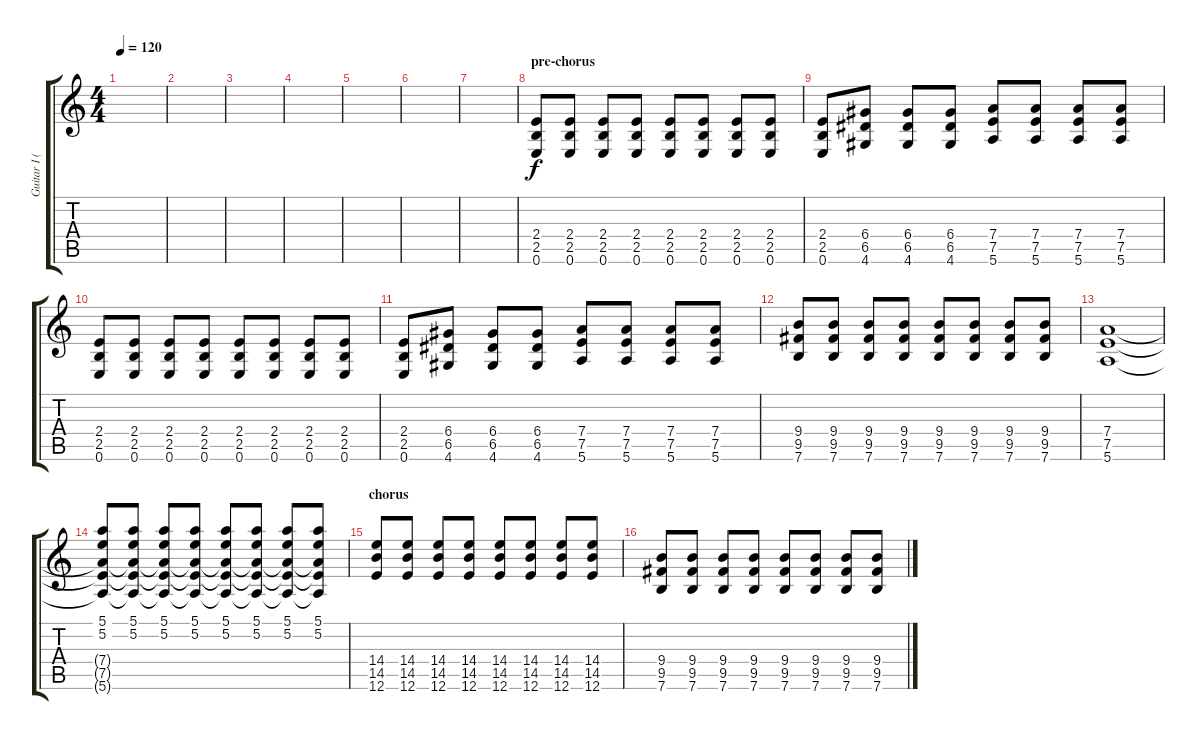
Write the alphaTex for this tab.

\track ("Guitar I (electric/distortion)" "Guitar I (") {instrument distortionguitar}
\staff {score tabs}
\tuning (E4 B3 G3 D3 A2 E2) {hide}
\ts (4 4)
\tempo 120
\clef g2
\ks c
|
|
|
|
|
|
|
\section ("" "pre-chorus")
(2.4 2.5 0.6).8 (2.4 2.5 0.6).8 (2.4 2.5 0.6).8 (2.4 2.5 0.6).8 (2.4 2.5 0.6).8 (2.4 2.5 0.6).8 (2.4 2.5 0.6).8 (2.4 2.5 0.6).8 |
(2.4 2.5 0.6).8 (6.4 6.5 4.6).8 (6.4 6.5 4.6).8 (6.4 6.5 4.6).8 (7.4 7.5 5.6).8 (7.4 7.5 5.6).8 (7.4 7.5 5.6).8 (7.4 7.5 5.6).8 |
(2.4 2.5 0.6).8 (2.4 2.5 0.6).8 (2.4 2.5 0.6).8 (2.4 2.5 0.6).8 (2.4 2.5 0.6).8 (2.4 2.5 0.6).8 (2.4 2.5 0.6).8 (2.4 2.5 0.6).8 |
(2.4 2.5 0.6).8 (6.4 6.5 4.6).8 (6.4 6.5 4.6).8 (6.4 6.5 4.6).8 (7.4 7.5 5.6).8 (7.4 7.5 5.6).8 (7.4 7.5 5.6).8 (7.4 7.5 5.6).8 |
(9.4 9.5 7.6).8 (9.4 9.5 7.6).8 (9.4 9.5 7.6).8 (9.4 9.5 7.6).8 (9.4 9.5 7.6).8 (9.4 9.5 7.6).8 (9.4 9.5 7.6).8 (9.4 9.5 7.6).8 |
(7.4 7.5 5.6).1 |
(5.1 5.2 7.4{t} 7.5{t} 5.6{t}).8 (5.1 5.2 7.4{t} 7.5{t} 5.6{t}).8 (5.1 5.2 7.4{t} 7.5{t} 5.6{t}).8 (5.1 5.2 7.4{t} 7.5{t} 5.6{t}).8 (5.1 5.2 7.4{t} 7.5{t} 5.6{t}).8 (5.1 5.2 7.4{t} 7.5{t} 5.6{t}).8 (5.1 5.2 7.4{t} 7.5{t} 5.6{t}).8 (5.1 5.2 7.4{t} 7.5{t} 5.6{t}).8 |
\section ("" "chorus")
(14.4 14.5 12.6).8 (14.4 14.5 12.6).8 (14.4 14.5 12.6).8 (14.4 14.5 12.6).8 (14.4 14.5 12.6).8 (14.4 14.5 12.6).8 (14.4 14.5 12.6).8 (14.4 14.5 12.6).8 |
(9.4 9.5 7.6).8 (9.4 9.5 7.6).8 (9.4 9.5 7.6).8 (9.4 9.5 7.6).8 (9.4 9.5 7.6).8 (9.4 9.5 7.6).8 (9.4 9.5 7.6).8 (9.4 9.5 7.6).8
